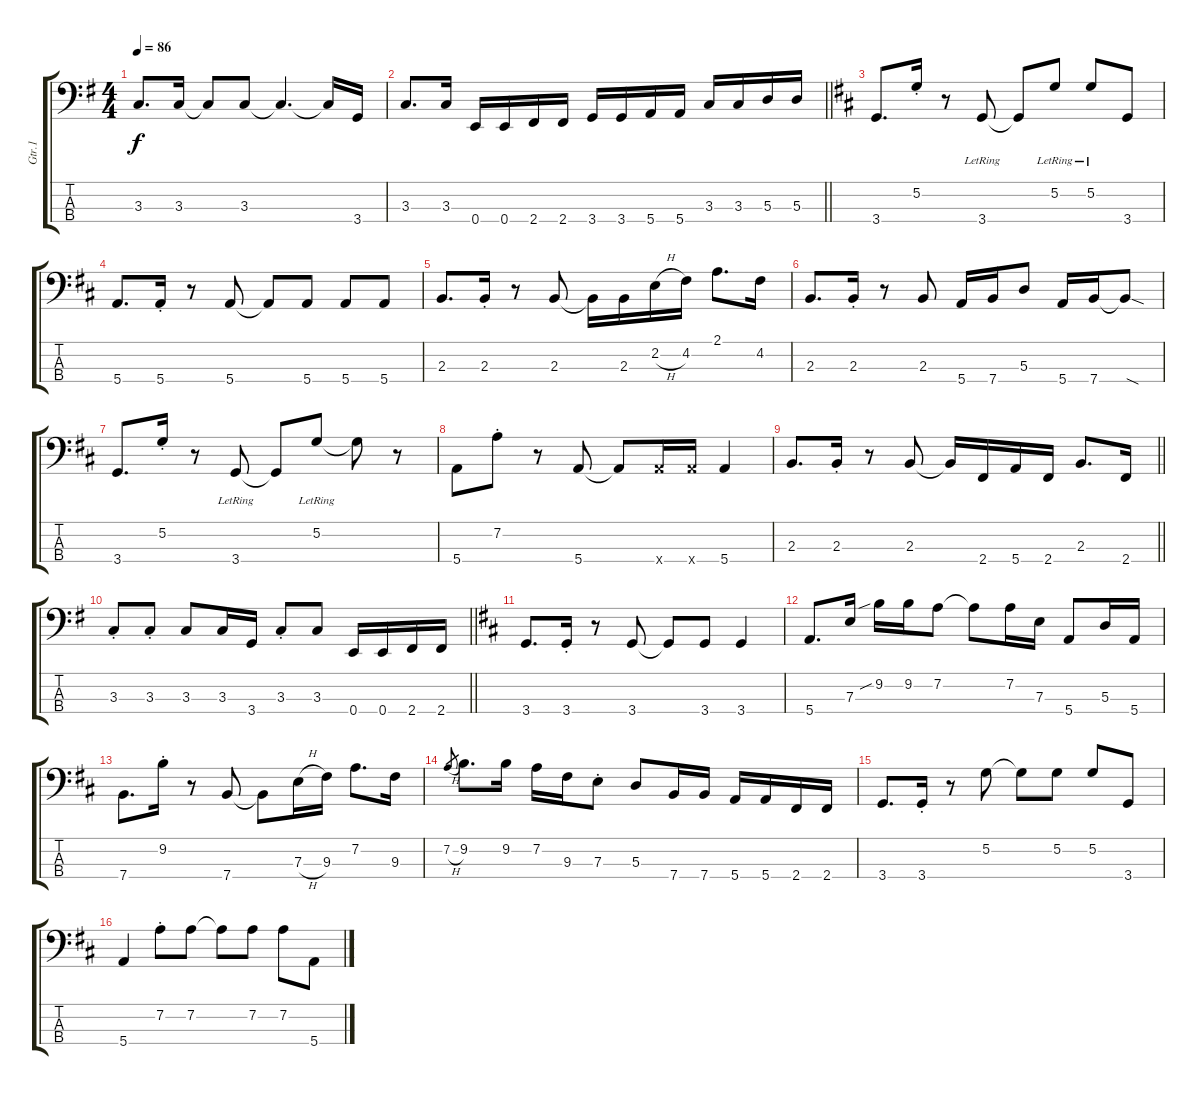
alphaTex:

\track ("Gtr.1" "Gtr.1") {instrument electricbassfinger}
\staff {score tabs}
\tuning (G2 D2 A1 E1) {hide}
\ts (4 4)
\tempo 86
\clef f4
\ks g
3.3.8{d dy f} 3.3.16 3.3{t}.8 3.3.8 3.3{t}.4{d} 3.3{t}.16 3.4.16 |
\barLineRight lightlight
3.3.8{d} 3.3.16 0.4.16 0.4.16 2.4.16 2.4.16 3.4.16 3.4.16 5.4.16 5.4.16 3.3.16 3.3.16 5.3.16 5.3.16 |
\ks d
3.4.8{d} 5.2{st}.16 r.8 3.4{lr}.8 3.4{t}.8 5.2{lr}.8 5.2{lr}.8 3.4.8 |
5.4.8{d} 5.4{st}.16 r.8 5.4.8 5.4{t}.8 5.4.8 5.4.8 5.4.8 |
2.3.8{d} 2.3{st}.16 r.8 2.3.8 2.3{t}.16 2.3.16 2.2{h}.16 4.2.16 2.1.8{d} 4.2.16 |
2.3.8{d} 2.3{st}.16 r.8 2.3.8 5.4.16 7.4.16 5.3.8 5.4.16 7.4.16 7.4{sod t}.8 |
3.4.8{d} 5.2{st}.16 r.8 3.4{lr}.8 3.4{t}.8 5.2{lr}.8 5.2{t}.8 r.8 |
5.4.8 7.2{st}.8 r.8 5.4.8 5.4{t}.8 5.4{x}.16 5.4{x}.16 5.4.4 |
\barLineRight lightlight
2.3.8{d} 2.3{st}.16 r.8 2.3.8 2.3{t}.16 2.4.16 5.4.16 2.4.16 2.3.8{d} 2.4.16 |
\barLineRight lightlight
\ks g
3.3{st}.8 3.3{st}.8 3.3.8 3.3.16 3.4.16 3.3{st}.8 3.3.8 0.4.16 0.4.16 2.4.16 2.4.16 |
\ks d
3.4.8{d} 3.4{st}.16 r.8 3.4.8 3.4{t}.8 3.4.8 3.4.4 |
5.4.8{d} 7.3.16 9.2{sib}.16 9.2.16 7.2.8 7.2{t}.8 7.2.16 7.3.16 5.4.8 5.3.16 5.4.16 |
7.4.8{d} 9.2{st}.16 r.8 7.4.8 7.4{t}.8 7.3{h}.16 9.3.16 7.2.8{d} 9.3.16 |
7.2{h}.8{gr} 9.2.8{d} 9.2.16 7.2.16 9.3.16 7.3{st}.8 5.3.8 7.4.16 7.4.16 5.4.16 5.4.16 2.4.16 2.4.16 |
3.4.8{d} 3.4{st}.16 r.8 5.2.8 5.2{t}.8 5.2.8 5.2.8 3.4.8 |
5.4.4 7.2{st}.8 7.2.8 7.2{t}.8 7.2.8 7.2.8 5.4.8
